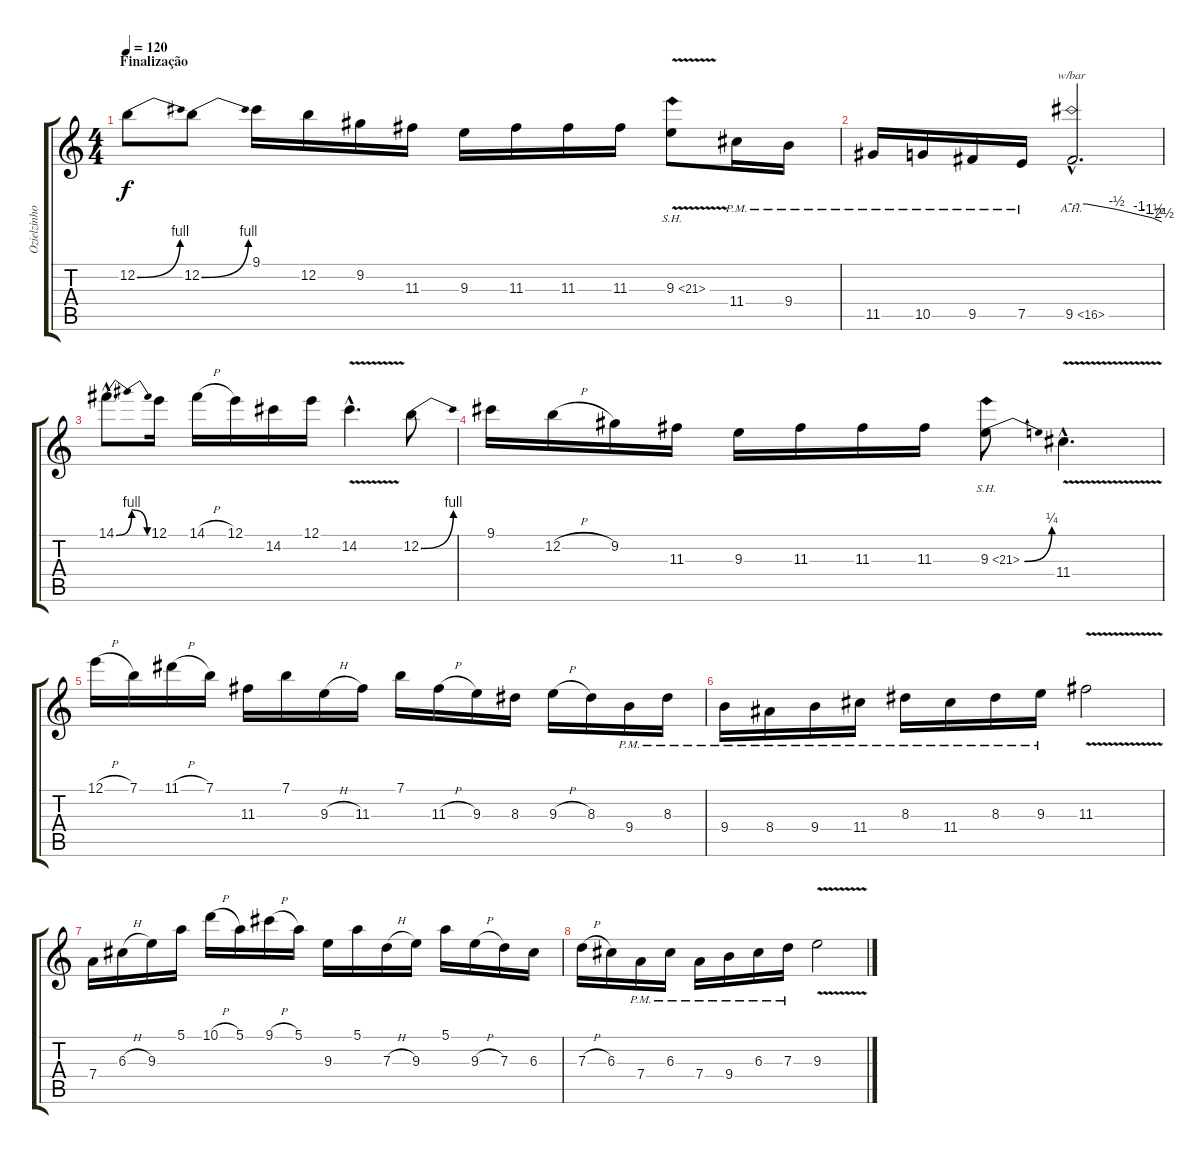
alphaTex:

\track ("Ozielzinho" "Ozielzinho") {instrument overdrivenguitar}
\staff {score tabs}
\tuning (E4 B3 G3 D3 A2 E2) {hide}
\ts (4 4)
\section ("" "Finalização")
\tempo 120
\clef g2
\ks c
12.2{be (bend 0 0 60 4)}.8{dy f} 12.2{be (bend 0 0 60 4)}.8 9.1.16 12.2.16 9.2.16 11.3.16 9.3.16 11.3.16 11.3.16 11.3.16 9.3{sh 12 v}.8 11.4{pm}.16 9.4{pm}.16 |
11.5{pm}.16 10.5{pm}.16 9.5{pm}.16 7.5{pm}.16 9.5{ah 7 hac}.2{d tbe (custom default 0 0 10 0 30 -2 45 -4 54 -6 60 -10)} |
14.1{be (bendrelease 0 0 15 4 45 4 60 0) hac}.8{d} 12.1.16 14.1{h}.16 12.1.16 14.2.16 12.1.16 14.2{v hac}.4{d} 12.2{be (bend 0 0 60 4)}.8 |
9.1.16 12.2{h}.16 9.2.16 11.3.16 9.3.16 11.3.16 11.3.16 11.3.16 9.3{be (bend 0 0 60 1) sh 12}.8 11.4{v hac}.4{d} |
12.1{h}.16 7.1.16 11.1{h}.16 7.1.16 11.3.16 7.1.16 9.3{h}.16 11.3.16 7.1.16 11.3{h}.16 9.3.16 8.3.16 9.3{h}.16 8.3.16 9.4{pm}.16 8.3{pm}.16 |
9.4{pm}.16 8.4{pm}.16 9.4{pm}.16 11.4{pm}.16 8.3{pm}.16 11.4{pm}.16 8.3{pm}.16 9.3{pm}.16 11.3{v}.2 |
7.4.16 6.3{h}.16 9.3.16 5.1.16 10.1{h}.16 5.1.16 9.1{h}.16 5.1.16 9.3.16 5.1.16 7.3{h}.16 9.3.16 5.1.16 9.3{h}.16 7.3.16 6.3.16 |
7.3{h}.16 6.3.16 7.4{pm}.16 6.3{pm}.16 7.4{pm}.16 9.4{pm}.16 6.3{pm}.16 7.3{pm}.16 9.3{v}.2
